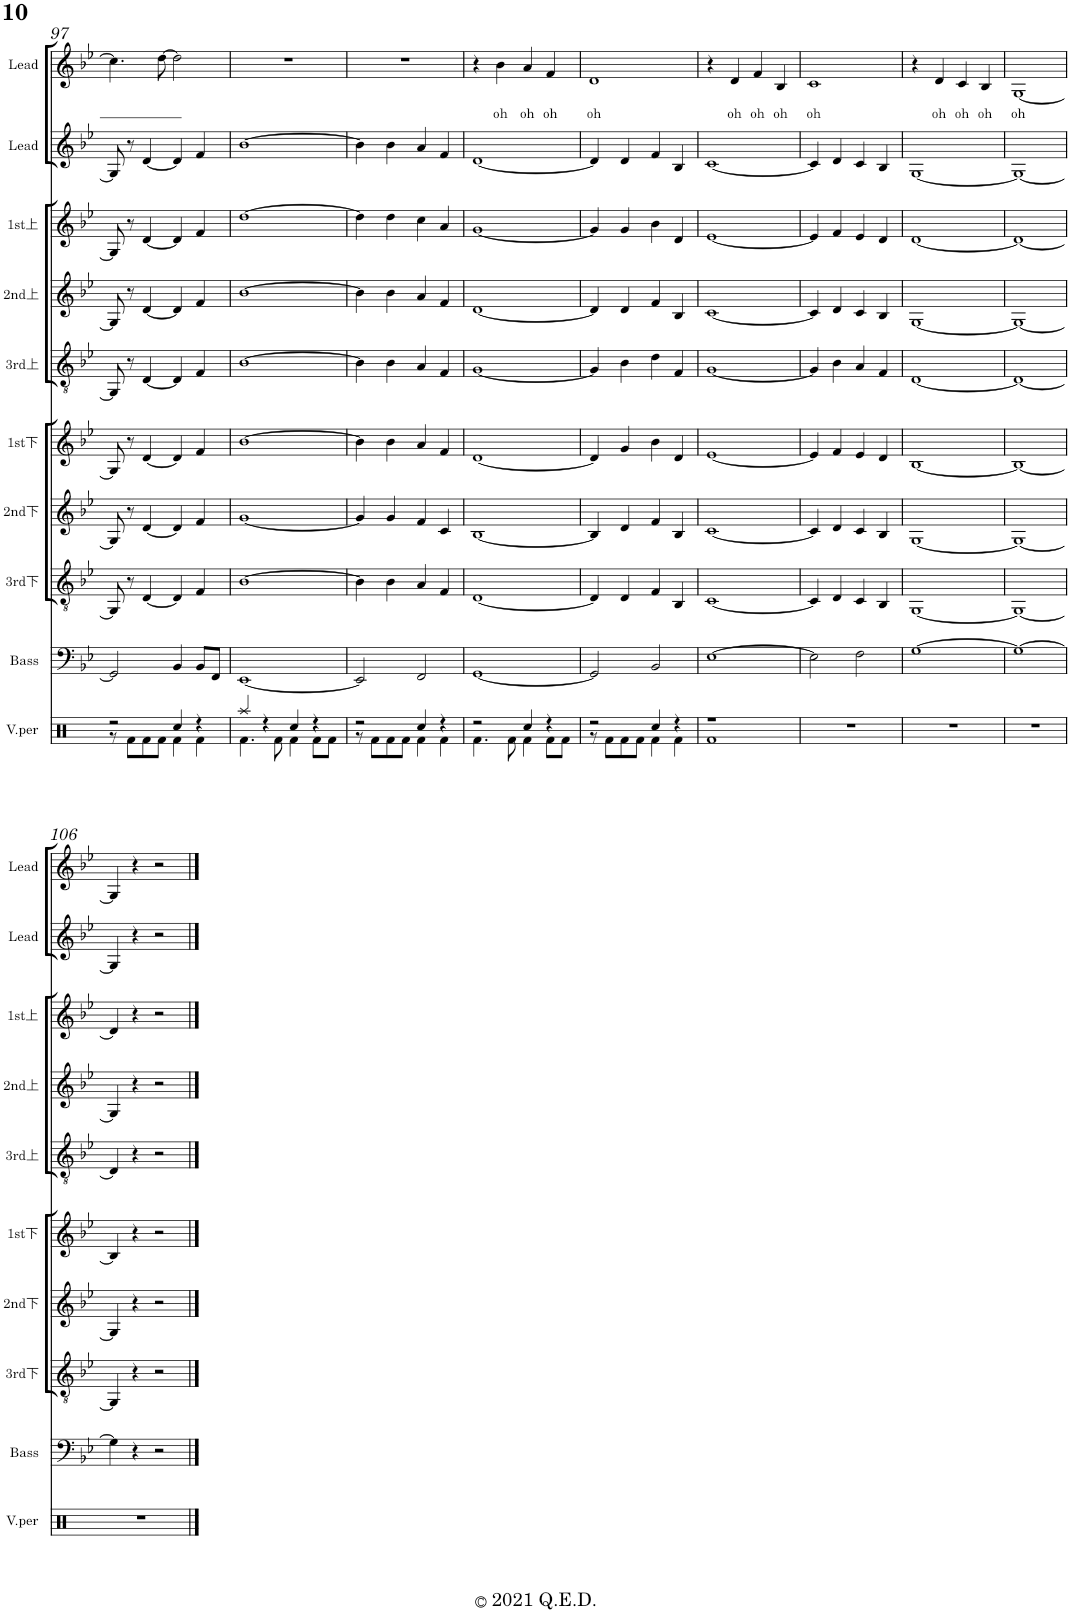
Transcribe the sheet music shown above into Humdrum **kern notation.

**kern	**kern	**kern	**kern	**kern	**kern	**kern	**kern	**kern	**kern	**text
*part10	*part9	*part8	*part7	*part6	*part5	*part4	*part3	*part2	*part1	*part1
*staff10	*staff9	*staff8	*staff7	*staff6	*staff5	*staff4	*staff3	*staff2	*staff1	*staff1
*I"V. per	*I"Bass	*I"3rd下	*I"2nd下	*I"1st下	*I"3rd上	*I"2nd上	*I"1st上	*I"Lead	*I"Lead	*
*I'V.per	*I'Bass	*I'3rd下	*I'2nd下	*I'1st下	*I'3rd上	*I'2nd上	*I'1st上	*I'Lead	*I'Lead	*
!!LO:PB:g=z
*clefX	*clefF4	*clefGv2	*clefG2	*clefG2	*clefGv2	*clefG2	*clefG2	*clefG2	*clefG2	*
*k[]	*k[b-e-]	*k[b-e-]	*k[b-e-]	*k[b-e-]	*k[b-e-]	*k[b-e-]	*k[b-e-]	*k[b-e-]	*k[b-e-]	*
*M4/4	*M4/4	*M4/4	*M4/4	*M4/4	*M4/4	*M4/4	*M4/4	*M4/4	*M4/4	*
=97	=97	=97	=97	=97	=97	=97	=97	=97	=97	=97
*^	*	*	*	*	*	*	*	*	*	*
2r	8r	2GG/]	8GG/]	8G/]	8G/]	8GG/]	8G/]	8G/]	8G/]	4.cc\]	.
.	8Rf\L	.	8r	8r	8r	8r	8r	8r	8r	.	.
.	8Rf\	.	[4D/	[4d/	[4d/	[4D/	[4d/	[4d/	[4d/	.	.
.	8Rf\J	.	.	.	.	.	.	.	.	[8dd\	.
4Rcc/	4Rf\	4BB-/	4D/]	4d/]	4d/]	4D/]	4d/]	4d/]	4d/]	2dd\]	.
4r	4Rf\	8BB-/L	4F/	4f/	4f/	4F/	4f/	4f/	4f/	.	.
.	.	8FF/J	.	.	.	.	.	.	.	.	.
=98	=98	=98	=98	=98	=98	=98	=98	=98	=98	=98	=98
4Raa/	4.Rf\	[1EE-	[1B-	[1g	[1b-	[1B-	[1b-	[1dd	[1b-	1r	.
4r	.	.	.	.	.	.	.	.	.	.	.
.	8Rf\	.	.	.	.	.	.	.	.	.	.
4Rcc/	4Rf\	.	.	.	.	.	.	.	.	.	.
4r	8Rf\L	.	.	.	.	.	.	.	.	.	.
.	8Rf\J	.	.	.	.	.	.	.	.	.	.
=99	=99	=99	=99	=99	=99	=99	=99	=99	=99	=99	=99
2r	8r	2EE-/]	4B-\]	4g/]	4b-\]	4B-\]	4b-\]	4dd\]	4b-\]	1r	.
.	8Rf\L	.	.	.	.	.	.	.	.	.	.
.	8Rf\	.	4B-\	4g/	4b-\	4B-\	4b-\	4dd\	4b-\	.	.
.	8Rf\J	.	.	.	.	.	.	.	.	.	.
4Rcc/	4Rf\	2FF/	4A/	4f/	4a/	4A/	4a/	4cc\	4a/	.	.
4r	4Rf\	.	4F/	4c/	4f/	4F/	4f/	4a/	4f/	.	.
=100	=100	=100	=100	=100	=100	=100	=100	=100	=100	=100	=100
2r	4.Rf\	[1GG	[1D	[1B-	[1d	[1G	[1d	[1g	[1d	4r	.
!	!	!	!	!	!	!	!	!	!	!	!LO:LY:b
.	.	.	.	.	.	.	.	.	.	4b-\	oh
.	8Rf\	.	.	.	.	.	.	.	.	.	.
!	!	!	!	!	!	!	!	!	!	!	!LO:LY:b
4Rcc/	4Rf\	.	.	.	.	.	.	.	.	4a/	oh
!	!	!	!	!	!	!	!	!	!	!	!LO:LY:b
4r	8Rf\L	.	.	.	.	.	.	.	.	4f/	oh
.	8Rf\J	.	.	.	.	.	.	.	.	.	.
=101	=101	=101	=101	=101	=101	=101	=101	=101	=101	=101	=101
!	!	!	!	!	!	!	!	!	!	!	!LO:LY:b
2r	8r	2GG/]	4D/]	4B-/]	4d/]	4G/]	4d/]	4g/]	4d/]	1d	oh
.	8Rf\L	.	.	.	.	.	.	.	.	.	.
.	8Rf\	.	4D/	4d/	4g/	4B-\	4d/	4g/	4d/	.	.
.	8Rf\J	.	.	.	.	.	.	.	.	.	.
4Rcc/	4Rf\	2BB-/	4F/	4f/	4b-\	4d\	4f/	4b-\	4f/	.	.
4r	4Rf\	.	4BB-/	4B-/	4d/	4F/	4B-/	4d/	4B-/	.	.
=102	=102	=102	=102	=102	=102	=102	=102	=102	=102	=102	=102
1r	1Rf	[1E-	[1C	[1c	[1e-	[1G	[1c	[1e-	[1c	4r	.
!	!	!	!	!	!	!	!	!	!	!	!LO:LY:b
.	.	.	.	.	.	.	.	.	.	4d/	oh
!	!	!	!	!	!	!	!	!	!	!	!LO:LY:b
.	.	.	.	.	.	.	.	.	.	4f/	oh
!	!	!	!	!	!	!	!	!	!	!	!LO:LY:b
.	.	.	.	.	.	.	.	.	.	4B-/	oh
*v	*v	*	*	*	*	*	*	*	*	*	*
=103	=103	=103	=103	=103	=103	=103	=103	=103	=103	=103
!	!	!	!	!	!	!	!	!	!	!LO:LY:b
1r	2E-\]	4C/]	4c/]	4e-/]	4G/]	4c/]	4e-/]	4c/]	1c	oh
.	.	4D/	4d/	4f/	4B-\	4d/	4f/	4d/	.	.
.	2F\	4C/	4c/	4e-/	4A/	4c/	4e-/	4c/	.	.
.	.	4BB-/	4B-/	4d/	4F/	4B-/	4d/	4B-/	.	.
=104	=104	=104	=104	=104	=104	=104	=104	=104	=104	=104
1r	[1G	[1GG	[1G	[1B-	[1D	[1G	[1d	[1G	4r	.
!	!	!	!	!	!	!	!	!	!	!LO:LY:b
.	.	.	.	.	.	.	.	.	4d/	oh
!	!	!	!	!	!	!	!	!	!	!LO:LY:b
.	.	.	.	.	.	.	.	.	4c/	oh
!	!	!	!	!	!	!	!	!	!	!LO:LY:b
.	.	.	.	.	.	.	.	.	4B-/	oh
=105	=105	=105	=105	=105	=105	=105	=105	=105	=105	=105
!	!	!	!	!	!	!	!	!	!	!LO:LY:b
1r	1G_	1GG_	1G_	1B-_	1D_	1G_	1d_	1G_	[1G	oh
!!LO:LB:g=z
=106	=106	=106	=106	=106	=106	=106	=106	=106	=106	=106
1r	4G\]	4GG/]	4G/]	4B-/]	4D/]	4G/]	4d/]	4G/]	4G/]	.
.	4r	4r	4r	4r	4r	4r	4r	4r	4r	.
.	2r	2r	2r	2r	2r	2r	2r	2r	2r	.
==	==	==	==	==	==	==	==	==	==	==
*-	*-	*-	*-	*-	*-	*-	*-	*-	*-	*-
